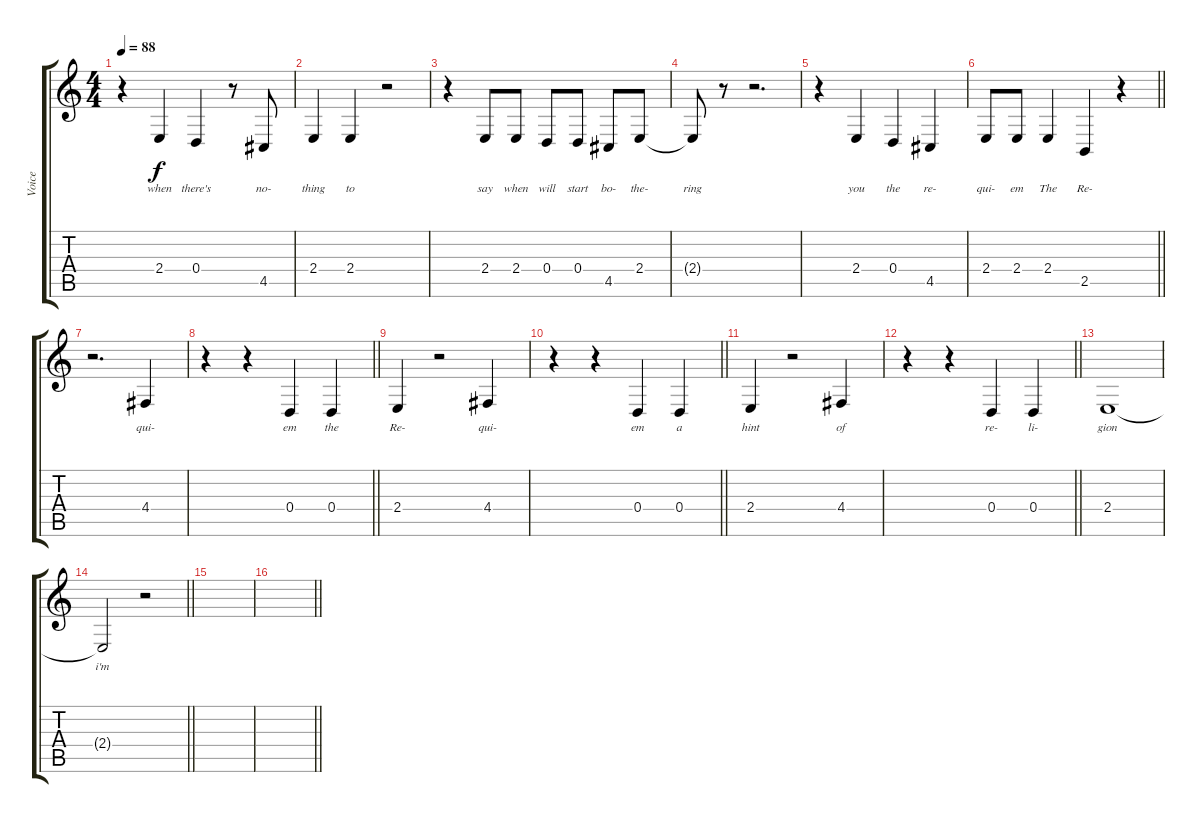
\track ("Voice" "Voice") {instrument lead6voice}
\staff {score tabs}
\tuning (E4 B3 G3 D3 A2 E2) {hide}
\ts (4 4)
\tempo 88
\clef g2
\ks c
r.4{dy f} 2.4.4{lyrics (0 "when") lyrics (1 "") lyrics (2 "") lyrics (3 "") lyrics (4 "")} 0.4.4{lyrics (0 "there's") lyrics (1 "") lyrics (2 "") lyrics (3 "") lyrics (4 "")} r.8 4.5.8{lyrics (0 "no-") lyrics (1 "") lyrics (2 "") lyrics (3 "") lyrics (4 "")} |
2.4.4{lyrics (0 "thing") lyrics (1 "") lyrics (2 "") lyrics (3 "") lyrics (4 "")} 2.4.4{lyrics (0 "to") lyrics (1 "") lyrics (2 "") lyrics (3 "") lyrics (4 "")} r.2 |
r.4 2.4.8{lyrics (0 "say") lyrics (1 "") lyrics (2 "") lyrics (3 "") lyrics (4 "")} 2.4.8{lyrics (0 "when") lyrics (1 "") lyrics (2 "") lyrics (3 "") lyrics (4 "")} 0.4.8{lyrics (0 "will") lyrics (1 "") lyrics (2 "") lyrics (3 "") lyrics (4 "")} 0.4.8{lyrics (0 "start") lyrics (1 "") lyrics (2 "") lyrics (3 "") lyrics (4 "")} 4.5.8{lyrics (0 "bo-") lyrics (1 "") lyrics (2 "") lyrics (3 "") lyrics (4 "")} 2.4.8{lyrics (0 "the-") lyrics (1 "") lyrics (2 "") lyrics (3 "") lyrics (4 "")} |
2.4{t}.8{lyrics (0 "ring") lyrics (1 "") lyrics (2 "") lyrics (3 "") lyrics (4 "")} r.8 r.2{d} |
r.4 2.4.4{lyrics (0 "you") lyrics (1 "") lyrics (2 "") lyrics (3 "") lyrics (4 "")} 0.4.4{lyrics (0 "the") lyrics (1 "") lyrics (2 "") lyrics (3 "") lyrics (4 "")} 4.5.4{lyrics (0 "re-") lyrics (1 "") lyrics (2 "") lyrics (3 "") lyrics (4 "")} |
\barLineRight lightlight
2.4.8{lyrics (0 "qui-") lyrics (1 "") lyrics (2 "") lyrics (3 "") lyrics (4 "")} 2.4.8{lyrics (0 "em") lyrics (1 "") lyrics (2 "") lyrics (3 "") lyrics (4 "")} 2.4.4{lyrics (0 "The") lyrics (1 "") lyrics (2 "") lyrics (3 "") lyrics (4 "")} 2.5.4{lyrics (0 "Re-") lyrics (1 "") lyrics (2 "") lyrics (3 "") lyrics (4 "")} r.4 |
r.2{d} 4.4.4{lyrics (0 "qui-") lyrics (1 "") lyrics (2 "") lyrics (3 "") lyrics (4 "")} |
\barLineRight lightlight
r.4 r.4 0.4.4{lyrics (0 "em") lyrics (1 "") lyrics (2 "") lyrics (3 "") lyrics (4 "")} 0.4.4{lyrics (0 "the") lyrics (1 "") lyrics (2 "") lyrics (3 "") lyrics (4 "")} |
2.4.4{lyrics (0 "Re-") lyrics (1 "") lyrics (2 "") lyrics (3 "") lyrics (4 "")} r.2 4.4.4{lyrics (0 "qui-") lyrics (1 "") lyrics (2 "") lyrics (3 "") lyrics (4 "")} |
\barLineRight lightlight
r.4 r.4 0.4.4{lyrics (0 "em") lyrics (1 "") lyrics (2 "") lyrics (3 "") lyrics (4 "")} 0.4.4{lyrics (0 "a") lyrics (1 "") lyrics (2 "") lyrics (3 "") lyrics (4 "")} |
2.4.4{lyrics (0 "hint") lyrics (1 "") lyrics (2 "") lyrics (3 "") lyrics (4 "")} r.2 4.4.4{lyrics (0 "of") lyrics (1 "") lyrics (2 "") lyrics (3 "") lyrics (4 "")} |
\barLineRight lightlight
r.4 r.4 0.4.4{lyrics (0 "re-") lyrics (1 "") lyrics (2 "") lyrics (3 "") lyrics (4 "")} 0.4.4{lyrics (0 "li-") lyrics (1 "") lyrics (2 "") lyrics (3 "") lyrics (4 "")} |
2.4.1{lyrics (0 "gion") lyrics (1 "") lyrics (2 "") lyrics (3 "") lyrics (4 "")} |
\barLineRight lightlight
2.4{t}.2{lyrics (0 "i'm") lyrics (1 "") lyrics (2 "") lyrics (3 "") lyrics (4 "")} r.2 |
|
\barLineRight lightlight
